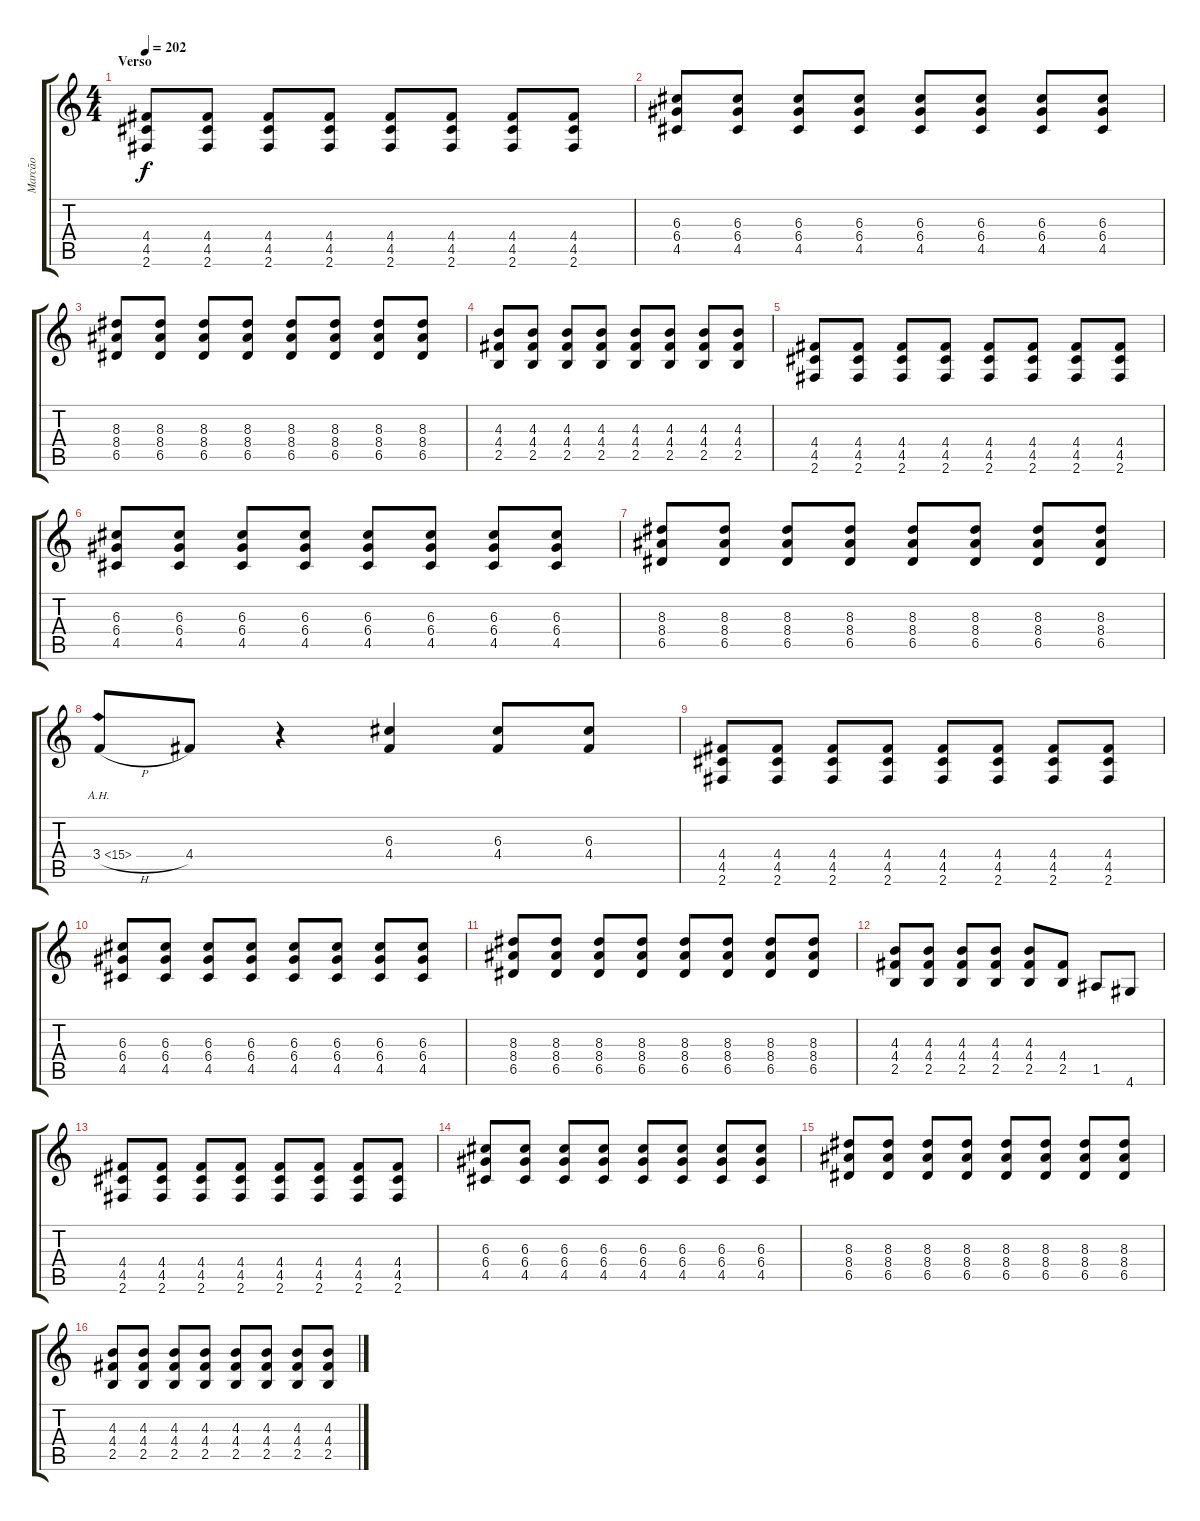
\track ("Marcão" "Marcão") {instrument distortionguitar}
\staff {score tabs}
\tuning (E4 B3 G3 D3 A2 E2) {hide}
\ts (4 4)
\section ("" "Verso")
\tempo 202
\clef g2
\ks c
(4.4 4.5 2.6).8{dy f instrument electricguitarmuted} (4.4 4.5 2.6).8 (4.4 4.5 2.6).8 (4.4 4.5 2.6).8 (4.4 4.5 2.6).8 (4.4 4.5 2.6).8 (4.4 4.5 2.6).8 (4.4 4.5 2.6).8 |
(6.3 6.4 4.5).8 (6.3 6.4 4.5).8 (6.3 6.4 4.5).8 (6.3 6.4 4.5).8 (6.3 6.4 4.5).8 (6.3 6.4 4.5).8 (6.3 6.4 4.5).8 (6.3 6.4 4.5).8 |
(8.3 8.4 6.5).8 (8.3 8.4 6.5).8 (8.3 8.4 6.5).8 (8.3 8.4 6.5).8 (8.3 8.4 6.5).8 (8.3 8.4 6.5).8 (8.3 8.4 6.5).8 (8.3 8.4 6.5).8 |
(4.3 4.4 2.5).8 (4.3 4.4 2.5).8 (4.3 4.4 2.5).8 (4.3 4.4 2.5).8 (4.3 4.4 2.5).8 (4.3 4.4 2.5).8 (4.3 4.4 2.5).8 (4.3 4.4 2.5).8 |
(4.4 4.5 2.6).8{instrument electricguitarmuted} (4.4 4.5 2.6).8 (4.4 4.5 2.6).8 (4.4 4.5 2.6).8 (4.4 4.5 2.6).8 (4.4 4.5 2.6).8 (4.4 4.5 2.6).8 (4.4 4.5 2.6).8 |
(6.3 6.4 4.5).8 (6.3 6.4 4.5).8 (6.3 6.4 4.5).8 (6.3 6.4 4.5).8 (6.3 6.4 4.5).8 (6.3 6.4 4.5).8 (6.3 6.4 4.5).8 (6.3 6.4 4.5).8 |
(8.3 8.4 6.5).8 (8.3 8.4 6.5).8 (8.3 8.4 6.5).8 (8.3 8.4 6.5).8 (8.3 8.4 6.5).8 (8.3 8.4 6.5).8 (8.3 8.4 6.5).8 (8.3 8.4 6.5).8 |
3.4{ah 12 h}.8{instrument distortionguitar} 4.4.8 r.4 (6.3 4.4).4 (6.3 4.4).8 (6.3 4.4).8 |
(4.4 4.5 2.6).8{instrument electricguitarmuted} (4.4 4.5 2.6).8 (4.4 4.5 2.6).8 (4.4 4.5 2.6).8 (4.4 4.5 2.6).8 (4.4 4.5 2.6).8 (4.4 4.5 2.6).8 (4.4 4.5 2.6).8 |
(6.3 6.4 4.5).8 (6.3 6.4 4.5).8 (6.3 6.4 4.5).8 (6.3 6.4 4.5).8 (6.3 6.4 4.5).8 (6.3 6.4 4.5).8 (6.3 6.4 4.5).8 (6.3 6.4 4.5).8 |
(8.3 8.4 6.5).8 (8.3 8.4 6.5).8 (8.3 8.4 6.5).8 (8.3 8.4 6.5).8 (8.3 8.4 6.5).8 (8.3 8.4 6.5).8 (8.3 8.4 6.5).8 (8.3 8.4 6.5).8 |
(4.3 4.4 2.5).8 (4.3 4.4 2.5).8 (4.3 4.4 2.5).8 (4.3 4.4 2.5).8 (4.3 4.4 2.5).8 (4.4 2.5).8{instrument distortionguitar} 1.5.8 4.6.8 |
(4.4 4.5 2.6).8{instrument electricguitarmuted} (4.4 4.5 2.6).8 (4.4 4.5 2.6).8 (4.4 4.5 2.6).8 (4.4 4.5 2.6).8 (4.4 4.5 2.6).8 (4.4 4.5 2.6).8 (4.4 4.5 2.6).8 |
(6.3 6.4 4.5).8 (6.3 6.4 4.5).8 (6.3 6.4 4.5).8 (6.3 6.4 4.5).8 (6.3 6.4 4.5).8 (6.3 6.4 4.5).8 (6.3 6.4 4.5).8 (6.3 6.4 4.5).8 |
(8.3 8.4 6.5).8 (8.3 8.4 6.5).8 (8.3 8.4 6.5).8 (8.3 8.4 6.5).8 (8.3 8.4 6.5).8 (8.3 8.4 6.5).8 (8.3 8.4 6.5).8 (8.3 8.4 6.5).8 |
(4.3 4.4 2.5).8{instrument distortionguitar} (4.3 4.4 2.5).8 (4.3 4.4 2.5).8 (4.3 4.4 2.5).8 (4.3 4.4 2.5).8 (4.3 4.4 2.5).8 (4.3 4.4 2.5).8 (4.3 4.4 2.5).8
